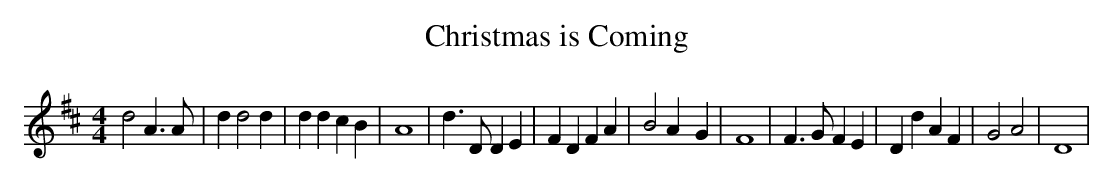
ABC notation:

X:1
T:Christmas is Coming
M:4/4
L:1/4
K:D
 d2 A3/2 A/2| d d2 d| d d c B| A4| d3/2 D/2 D E| F D F A| B2 A- G|\
 F4| F3/2 G/2 F E| D d A F| G2 A2| D4|
